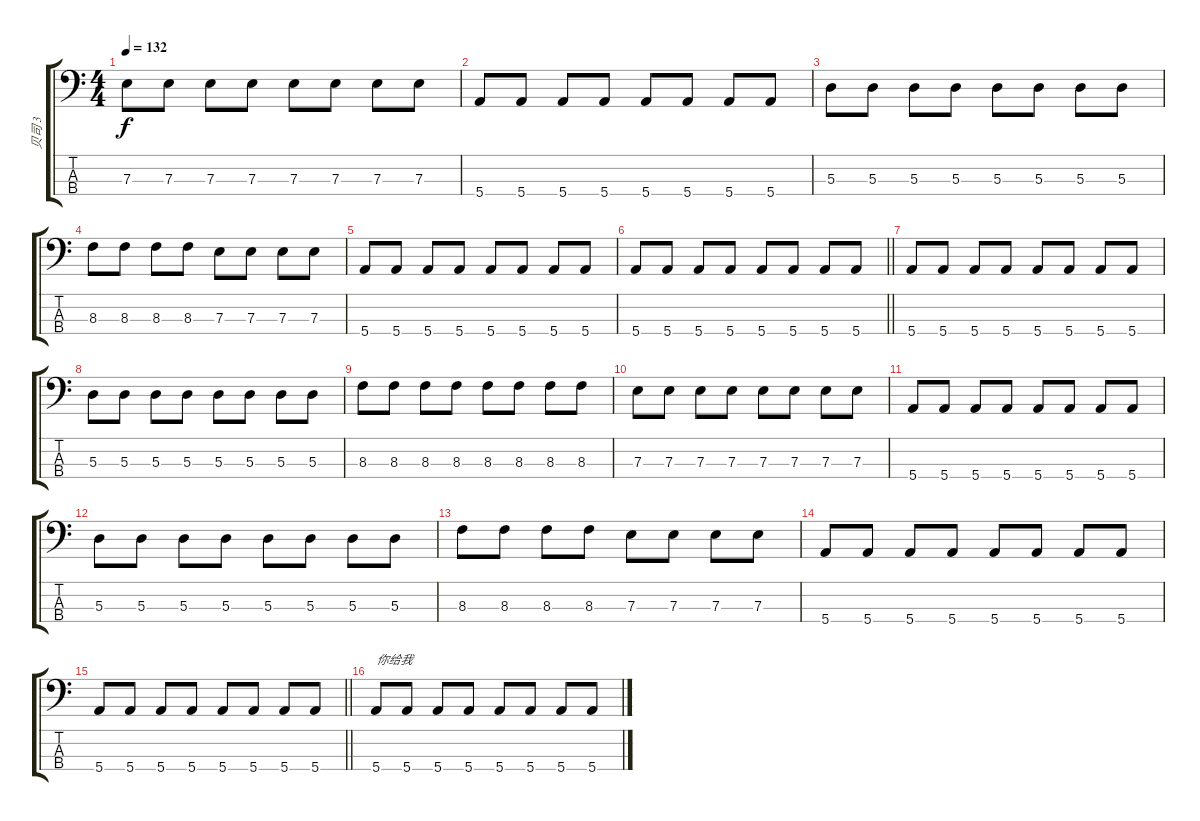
\track ("贝司 3" "贝司 3") {instrument electricbassfinger}
\staff {score tabs}
\tuning (G2 D2 A1 E1) {hide}
\ts (4 4)
\tempo 132
\clef f4
\ks c
7.3.8{dy f} 7.3.8 7.3.8 7.3.8 7.3.8 7.3.8 7.3.8 7.3.8 |
5.4.8 5.4.8 5.4.8 5.4.8 5.4.8 5.4.8 5.4.8 5.4.8 |
5.3.8 5.3.8 5.3.8 5.3.8 5.3.8 5.3.8 5.3.8 5.3.8 |
8.3.8 8.3.8 8.3.8 8.3.8 7.3.8 7.3.8 7.3.8 7.3.8 |
5.4.8 5.4.8 5.4.8 5.4.8 5.4.8 5.4.8 5.4.8 5.4.8 |
\barLineRight lightlight
5.4.8 5.4.8 5.4.8 5.4.8 5.4.8 5.4.8 5.4.8 5.4.8 |
5.4.8 5.4.8 5.4.8 5.4.8 5.4.8 5.4.8 5.4.8 5.4.8 |
5.3.8 5.3.8 5.3.8 5.3.8 5.3.8 5.3.8 5.3.8 5.3.8 |
8.3.8 8.3.8 8.3.8 8.3.8 8.3.8 8.3.8 8.3.8 8.3.8 |
7.3.8 7.3.8 7.3.8 7.3.8 7.3.8 7.3.8 7.3.8 7.3.8 |
5.4.8 5.4.8 5.4.8 5.4.8 5.4.8 5.4.8 5.4.8 5.4.8 |
5.3.8 5.3.8 5.3.8 5.3.8 5.3.8 5.3.8 5.3.8 5.3.8 |
8.3.8 8.3.8 8.3.8 8.3.8 7.3.8 7.3.8 7.3.8 7.3.8 |
5.4.8 5.4.8 5.4.8 5.4.8 5.4.8 5.4.8 5.4.8 5.4.8 |
\barLineRight lightlight
5.4.8 5.4.8 5.4.8 5.4.8 5.4.8 5.4.8 5.4.8 5.4.8 |
5.4.8{txt "你给我"} 5.4.8 5.4.8 5.4.8 5.4.8 5.4.8 5.4.8 5.4.8
